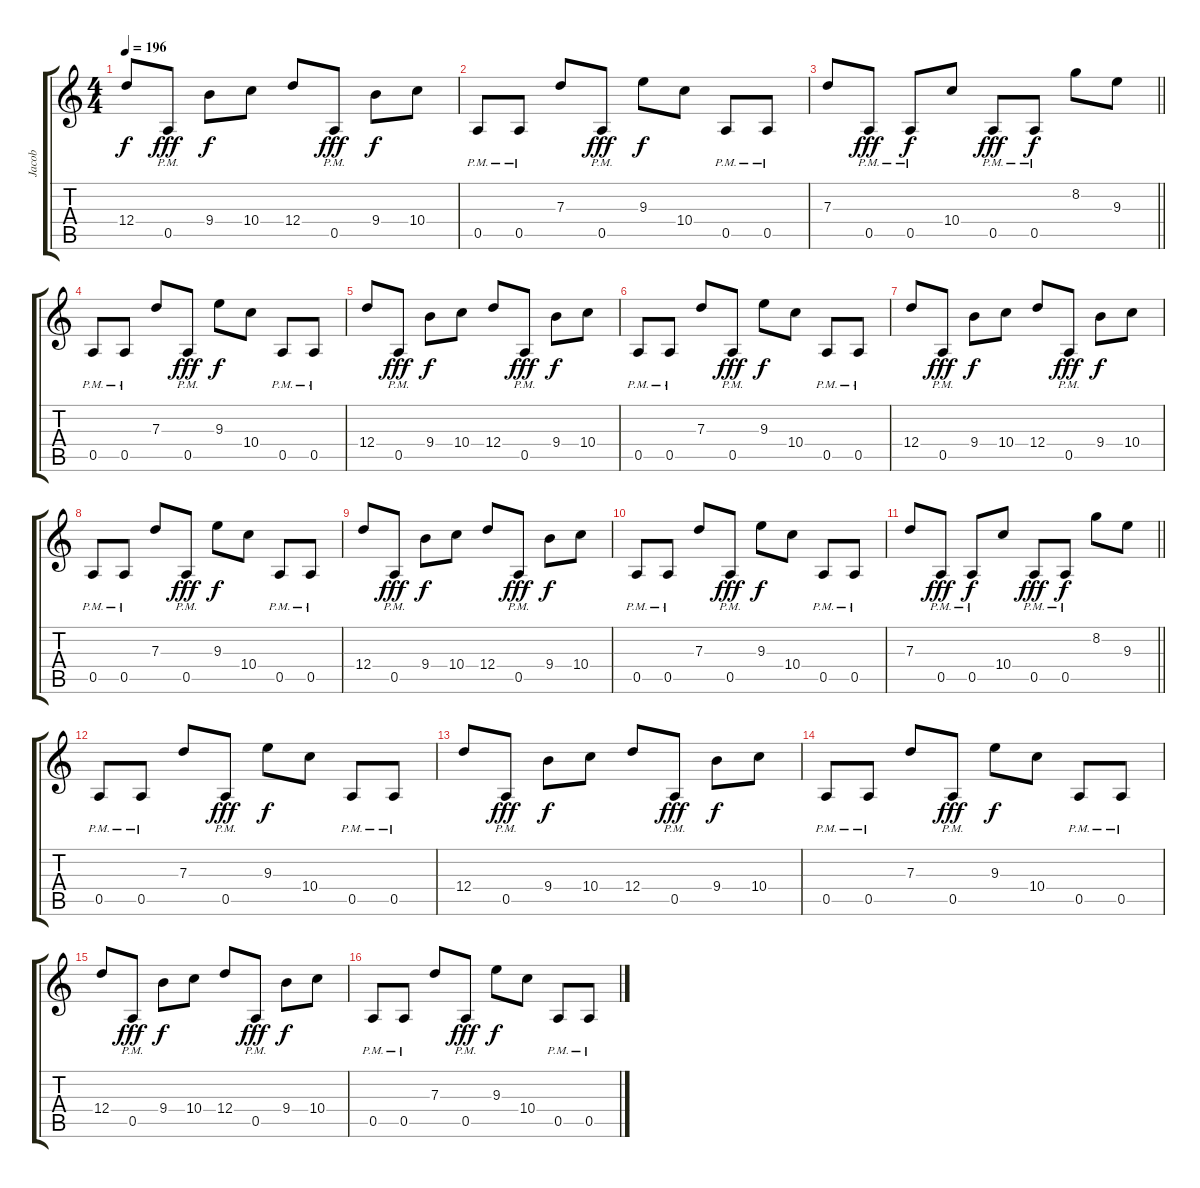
\track ("Jacob" "Jacob") {instrument distortionguitar}
\staff {score tabs}
\tuning (E4 B3 G3 D3 A2 D2) {hide}
\ts (4 4)
\tempo 196
\clef g2
\ks aminor
12.4.8{dy f} 0.5{pm}.8{dy fff} 9.4.8{dy f} 10.4.8 12.4.8 0.5{pm}.8{dy fff} 9.4.8{dy f} 10.4.8 |
0.5{pm}.8 0.5{pm}.8 7.3.8 0.5{pm}.8{dy fff} 9.3.8{dy f} 10.4.8 0.5{pm}.8 0.5{pm}.8 |
\barLineRight lightlight
7.3.8 0.5{pm}.8{dy fff} 0.5{pm}.8{dy f} 10.4.8 0.5{pm}.8{dy fff} 0.5{pm}.8{dy f} 8.2.8 9.3.8 |
0.5{pm}.8 0.5{pm}.8 7.3.8 0.5{pm}.8{dy fff} 9.3.8{dy f} 10.4.8 0.5{pm}.8 0.5{pm}.8 |
12.4.8 0.5{pm}.8{dy fff} 9.4.8{dy f} 10.4.8 12.4.8 0.5{pm}.8{dy fff} 9.4.8{dy f} 10.4.8 |
0.5{pm}.8 0.5{pm}.8 7.3.8 0.5{pm}.8{dy fff} 9.3.8{dy f} 10.4.8 0.5{pm}.8 0.5{pm}.8 |
12.4.8 0.5{pm}.8{dy fff} 9.4.8{dy f} 10.4.8 12.4.8 0.5{pm}.8{dy fff} 9.4.8{dy f} 10.4.8 |
0.5{pm}.8 0.5{pm}.8 7.3.8 0.5{pm}.8{dy fff} 9.3.8{dy f} 10.4.8 0.5{pm}.8 0.5{pm}.8 |
12.4.8 0.5{pm}.8{dy fff} 9.4.8{dy f} 10.4.8 12.4.8 0.5{pm}.8{dy fff} 9.4.8{dy f} 10.4.8 |
0.5{pm}.8 0.5{pm}.8 7.3.8 0.5{pm}.8{dy fff} 9.3.8{dy f} 10.4.8 0.5{pm}.8 0.5{pm}.8 |
\barLineRight lightlight
7.3.8 0.5{pm}.8{dy fff} 0.5{pm}.8{dy f} 10.4.8 0.5{pm}.8{dy fff} 0.5{pm}.8{dy f} 8.2.8 9.3.8 |
0.5{pm}.8 0.5{pm}.8 7.3.8 0.5{pm}.8{dy fff} 9.3.8{dy f} 10.4.8 0.5{pm}.8 0.5{pm}.8 |
12.4.8 0.5{pm}.8{dy fff} 9.4.8{dy f} 10.4.8 12.4.8 0.5{pm}.8{dy fff} 9.4.8{dy f} 10.4.8 |
0.5{pm}.8 0.5{pm}.8 7.3.8 0.5{pm}.8{dy fff} 9.3.8{dy f} 10.4.8 0.5{pm}.8 0.5{pm}.8 |
12.4.8 0.5{pm}.8{dy fff} 9.4.8{dy f} 10.4.8 12.4.8 0.5{pm}.8{dy fff} 9.4.8{dy f} 10.4.8 |
0.5{pm}.8 0.5{pm}.8 7.3.8 0.5{pm}.8{dy fff} 9.3.8{dy f} 10.4.8 0.5{pm}.8 0.5{pm}.8
